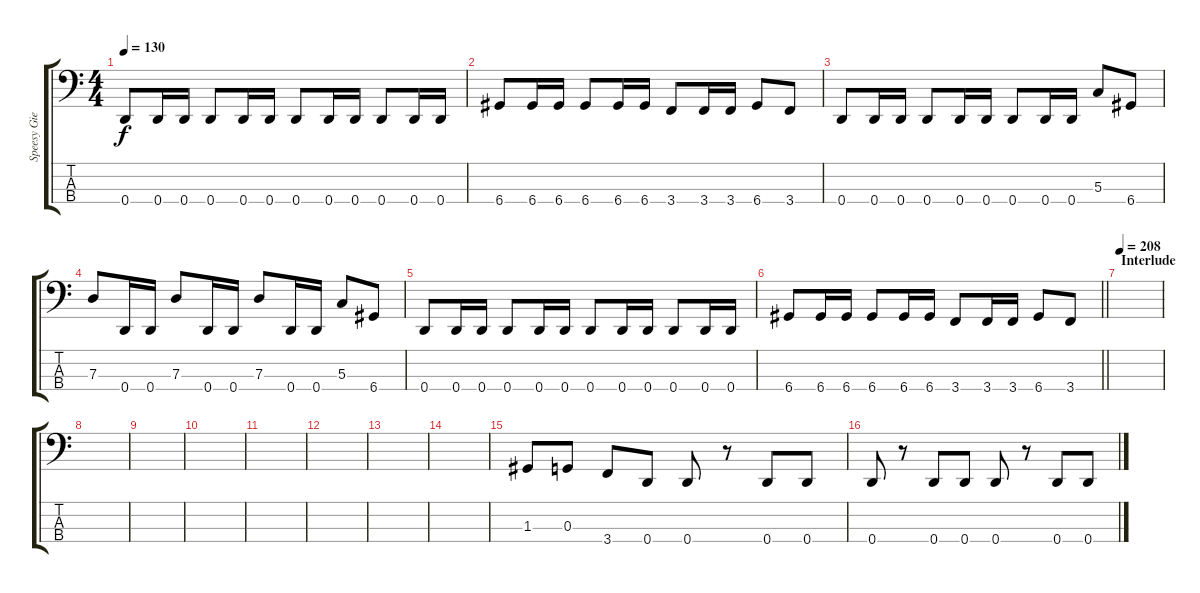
\track ("Speesy Giesler" "Speesy Gie") {instrument electricbassfinger}
\staff {score tabs}
\tuning (F2 C2 G1 D1) {hide}
\ts (4 4)
\tempo 130
\clef f4
\ks c
0.4.8{dy f} 0.4.16 0.4.16 0.4.8 0.4.16 0.4.16 0.4.8 0.4.16 0.4.16 0.4.8 0.4.16 0.4.16 |
6.4.8 6.4.16 6.4.16 6.4.8 6.4.16 6.4.16 3.4.8 3.4.16 3.4.16 6.4.8 3.4.8 |
0.4.8 0.4.16 0.4.16 0.4.8 0.4.16 0.4.16 0.4.8 0.4.16 0.4.16 5.3.8 6.4.8 |
7.3.8 0.4.16 0.4.16 7.3.8 0.4.16 0.4.16 7.3.8 0.4.16 0.4.16 5.3.8 6.4.8 |
0.4.8 0.4.16 0.4.16 0.4.8 0.4.16 0.4.16 0.4.8 0.4.16 0.4.16 0.4.8 0.4.16 0.4.16 |
\barLineRight lightlight
6.4.8 6.4.16 6.4.16 6.4.8 6.4.16 6.4.16 3.4.8 3.4.16 3.4.16 6.4.8 3.4.8 |
\section ("" "Interlude")
\tempo 208
|
|
|
|
|
|
|
|
1.3.8 0.3.8 3.4.8 0.4.8 0.4.8 r.8 0.4.8 0.4.8 |
0.4.8 r.8 0.4.8 0.4.8 0.4.8 r.8 0.4.8 0.4.8
